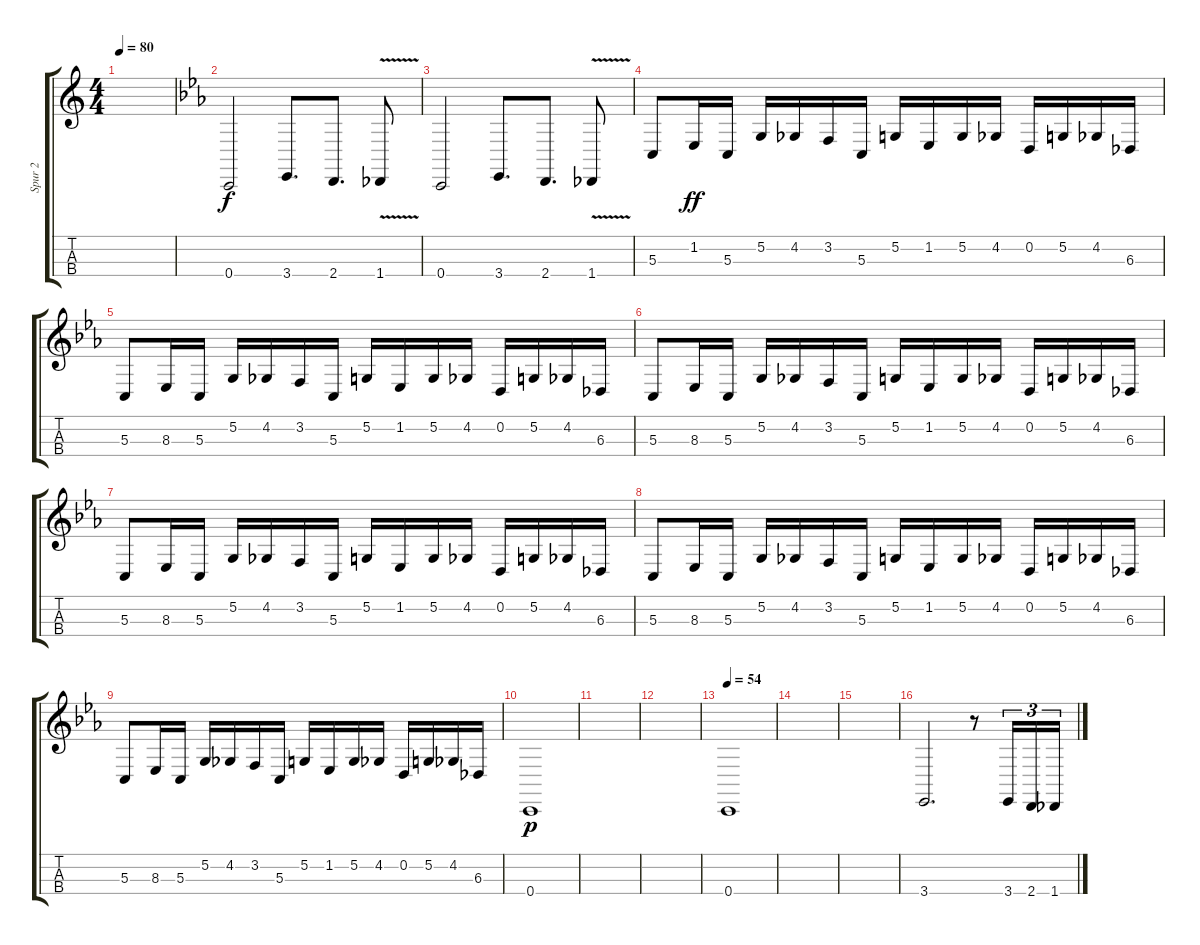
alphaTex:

\track ("Spur 2" "Spur 2") {instrument cello}
\staff {score tabs}
\tuning (A3 D3 G2 C2) {hide}
\ts (4 4)
\tempo 80
\clef g2
\ks c
|
\ks eb
0.4.2 3.4.8{d} 2.4.8{d} 1.4{v}.8 |
0.4.2 3.4.8{d} 2.4.8{d} 1.4{v}.8 |
5.3.8 1.2.16{dy ff} 5.3.16 5.2.16 4.2.16 3.2.16 5.3.16 5.2.16 1.2.16 5.2.16 4.2.16 0.2.16 5.2.16 4.2.16 6.3.16 |
5.3.8 8.3.16 5.3.16 5.2.16 4.2.16 3.2.16 5.3.16 5.2.16 1.2.16 5.2.16 4.2.16 0.2.16 5.2.16 4.2.16 6.3.16 |
5.3.8 8.3.16 5.3.16 5.2.16 4.2.16 3.2.16 5.3.16 5.2.16 1.2.16 5.2.16 4.2.16 0.2.16 5.2.16 4.2.16 6.3.16 |
5.3.8 8.3.16 5.3.16 5.2.16 4.2.16 3.2.16 5.3.16 5.2.16 1.2.16 5.2.16 4.2.16 0.2.16 5.2.16 4.2.16 6.3.16 |
5.3.8 8.3.16 5.3.16 5.2.16 4.2.16 3.2.16 5.3.16 5.2.16 1.2.16 5.2.16 4.2.16 0.2.16 5.2.16 4.2.16 6.3.16 |
5.3.8 8.3.16 5.3.16 5.2.16 4.2.16 3.2.16 5.3.16 5.2.16 1.2.16 5.2.16 4.2.16 0.2.16 5.2.16 4.2.16 6.3.16 |
0.4.1{dy p} |
|
|
\tempo 54
0.4.1 |
|
|
3.4.2{d} r.8 3.4.16{tu (3 2)} 2.4.16{tu (3 2)} 1.4.16{tu (3 2)}
